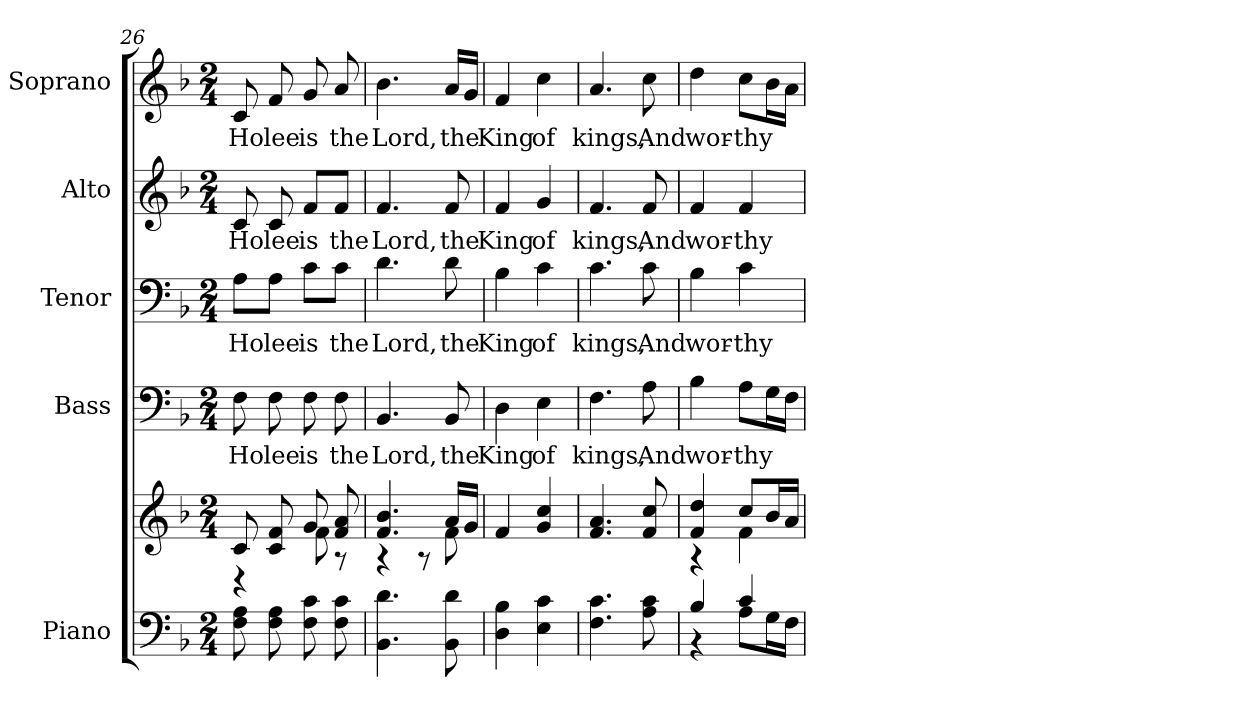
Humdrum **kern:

**kern	**kern	**kern	**text	**kern	**text	**kern	**text	**kern	**text
*part5	*part5	*part4	*part4	*part3	*part3	*part2	*part2	*part1	*part1
*staff6	*staff5	*staff4	*staff4	*staff3	*staff3	*staff2	*staff2	*staff1	*staff1
*I"Piano	*	*I"Bass	*	*I"Tenor	*	*I"Alto	*	*I"Soprano	*
*I'Pno.	*	*I'B.	*	*I'T.	*	*I'A.	*	*I'S.	*
*clefF4	*clefG2	*clefF4	*	*clefF4	*	*clefG2	*	*clefG2	*
*k[b-]	*k[b-]	*k[b-]	*	*k[b-]	*	*k[b-]	*	*k[b-]	*
*F:	*F:	*F:	*	*F:	*	*F:	*	*F:	*
*M2/4	*M2/4	*M2/4	*	*M2/4	*	*M2/4	*	*M2/4	*
=26	=26	=26	=26	=26	=26	=26	=26	=26	=26
*	*^	*	*	*	*	*	*	*	*
!	!	!	!	!LO:LY:b:color=#000000	!	!	!	!	!	!
!	!	!	!	!	!	!LO:LY:b:color=#000000	!	!	!	!
!	!	!	!	!	!	!	!	!LO:LY:b:color=#000000	!	!
!	!	!	!	!	!	!	!	!	!	!LO:LY:b:color=#000000
8Fi\ 8Ai	8ci/	4r	8Fi\	Ho	8Ai\L	Ho	8ci/	Ho	8ci/	Ho
!	!	!	!	!LO:LY:b:color=#000000	!	!	!	!	!	!
!	!	!	!	!	!	!LO:LY:b:color=#000000	!	!	!	!
!	!	!	!	!	!	!	!	!LO:LY:b:color=#000000	!	!
!	!	!	!	!	!	!	!	!	!	!LO:LY:b:color=#000000
8Fi\ 8Ai	8ci/ 8fi	.	8Fi\	lee	8Ai\J	lee	8ci/	lee	8fi/	lee
!	!	!	!	!LO:LY:b:color=#000000	!	!	!	!	!	!
!	!	!	!	!	!	!LO:LY:b:color=#000000	!	!	!	!
!	!	!	!	!	!	!	!	!LO:LY:b:color=#000000	!	!
!	!	!	!	!	!	!	!	!	!	!LO:LY:b:color=#000000
8Fi\ 8ci	8gi/	8fi\	8Fi\	is	8ci\L	is	8fi/L	is	8gi/	is
!	!	!	!	!LO:LY:b:color=#000000	!	!	!	!	!	!
!	!	!	!	!	!	!LO:LY:b:color=#000000	!	!	!	!
!	!	!	!	!	!	!	!	!LO:LY:b:color=#000000	!	!
!	!	!	!	!	!	!	!	!	!	!LO:LY:b:color=#000000
8Fi\ 8ci	8fi/ 8ai	8r	8Fi\	the	8ci\J	the	8fi/J	the	8ai/	the
!!LO:PB:g=z
=27	=27	=27	=27	=27	=27	=27	=27	=27	=27	=27
!	!	!	!	!LO:LY:b:color=#000000	!	!	!	!	!	!
!	!	!	!	!	!	!LO:LY:b:color=#000000	!	!	!	!
!	!	!	!	!	!	!	!	!LO:LY:b:color=#000000	!	!
!	!	!	!	!	!	!	!	!	!	!LO:LY:b:color=#000000
4.BB-i\ 4.di	4.fi/ 4.b-i	4r	4.BB-i/	Lord,	4.di\	Lord,	4.fi/	Lord,	4.b-i\	Lord,
.	.	8r	.	.	.	.	.	.	.	.
!	!	!	!	!LO:LY:b:color=#000000	!	!	!	!	!	!
!	!	!	!	!	!	!LO:LY:b:color=#000000	!	!	!	!
!	!	!	!	!	!	!	!	!LO:LY:b:color=#000000	!	!
!	!	!	!	!	!	!	!	!	!	!LO:LY:b:color=#000000
8BB-i\ 8di	16ai/LL	8fi\	8BB-i/	the	8di\	the	8fi/	the	16ai/LL	the
.	16gi/JJ	.	.	.	.	.	.	.	16gi/JJ	.
*	*v	*v	*	*	*	*	*	*	*	*
=28	=28	=28	=28	=28	=28	=28	=28	=28	=28
!	!	!	!LO:LY:b:color=#000000	!	!	!	!	!	!
!	!	!	!	!	!LO:LY:b:color=#000000	!	!	!	!
!	!	!	!	!	!	!	!LO:LY:b:color=#000000	!	!
!	!	!	!	!	!	!	!	!	!LO:LY:b:color=#000000
4Di\ 4B-i	4fi/	4Di\	King	4B-i\	King	4fi/	King	4fi/	King
!	!	!	!LO:LY:b:color=#000000	!	!	!	!	!	!
!	!	!	!	!	!LO:LY:b:color=#000000	!	!	!	!
!	!	!	!	!	!	!	!LO:LY:b:color=#000000	!	!
!	!	!	!	!	!	!	!	!	!LO:LY:b:color=#000000
4Ei\ 4ci	4gi/ 4cci	4Ei\	of	4ci\	of	4gi/	of	4cci\	of
=29	=29	=29	=29	=29	=29	=29	=29	=29	=29
!	!	!	!LO:LY:b:color=#000000	!	!	!	!	!	!
!	!	!	!	!	!LO:LY:b:color=#000000	!	!	!	!
!	!	!	!	!	!	!	!LO:LY:b:color=#000000	!	!
!	!	!	!	!	!	!	!	!	!LO:LY:b:color=#000000
4.Fi\ 4.ci	4.fi/ 4.ai	4.Fi\	kings,	4.ci\	kings,	4.fi/	kings,	4.ai/	kings,
!	!	!	!LO:LY:b:color=#000000	!	!	!	!	!	!
!	!	!	!	!	!LO:LY:b:color=#000000	!	!	!	!
!	!	!	!	!	!	!	!LO:LY:b:color=#000000	!	!
!	!	!	!	!	!	!	!	!	!LO:LY:b:color=#000000
8Ai\ 8ci	8fi/ 8cci	8Ai\	And	8ci\	And	8fi/	And	8cci\	And
!!LO:PB:g=z
=30	=30	=30	=30	=30	=30	=30	=30	=30	=30
*^	*^	*	*	*	*	*	*	*	*
!	!	!	!	!	!LO:LY:b:color=#000000	!	!	!	!	!	!
!	!	!	!	!	!	!	!LO:LY:b:color=#000000	!	!	!	!
!	!	!	!	!	!	!	!	!	!LO:LY:b:color=#000000	!	!
!	!	!	!	!	!	!	!	!	!	!	!LO:LY:b:color=#000000
4B-i/	4r	4fi/ 4ddi	4r	4B-i\	wor-	4B-i\	wor-	4fi/	wor-	4ddi\	wor-
!	!	!	!	!	!LO:LY:b:color=#000000	!	!	!	!	!	!
!	!	!	!	!	!	!	!LO:LY:b:color=#000000	!	!	!	!
!	!	!	!	!	!	!	!	!	!LO:LY:b:color=#000000	!	!
!	!	!	!	!	!	!	!	!	!	!	!LO:LY:b:color=#000000
4ci/	8Ai\L	8cci/L	4fi\	8Ai\L	-thy	4ci\	-thy	4fi/	-thy	8cci\L	-thy
.	16Gi\L	16b-i/L	.	16Gi\L	.	.	.	.	.	16b-i\L	.
.	16Fi\JJ	16ai/JJ	.	16Fi\JJ	.	.	.	.	.	16ai\JJ	.
*v	*v	*	*	*	*	*	*	*	*	*	*
*	*v	*v	*	*	*	*	*	*	*	*
=	=	=	=	=	=	=	=	=	=
*-	*-	*-	*-	*-	*-	*-	*-	*-	*-
